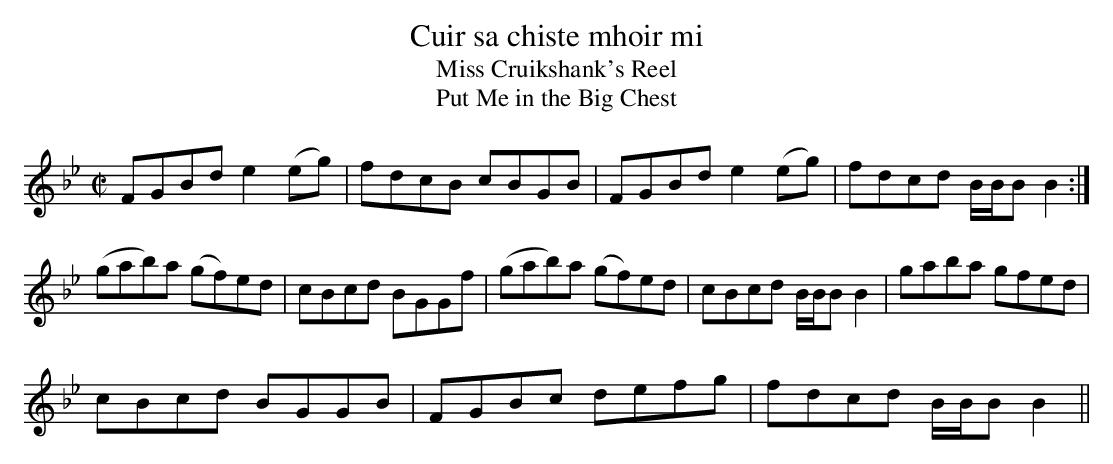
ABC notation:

X:1
T:Cuir sa chiste mhoir mi
T:Miss Cruikshank's Reel
T:Put Me in the Big Chest
M:C|
L:1/8
K:Bb
FGBd e2 (eg)|fdcB cBGB|FGBd e2 (eg)|fdcd B/B/B B2:|
(gab)a (gf)ed|cBcd BGGf|(gab)a (gf)ed|cBcd B/B/B B2|gaba gfed|
cBcd BGGB|FGBc defg|fdcd B/B/B B2||
